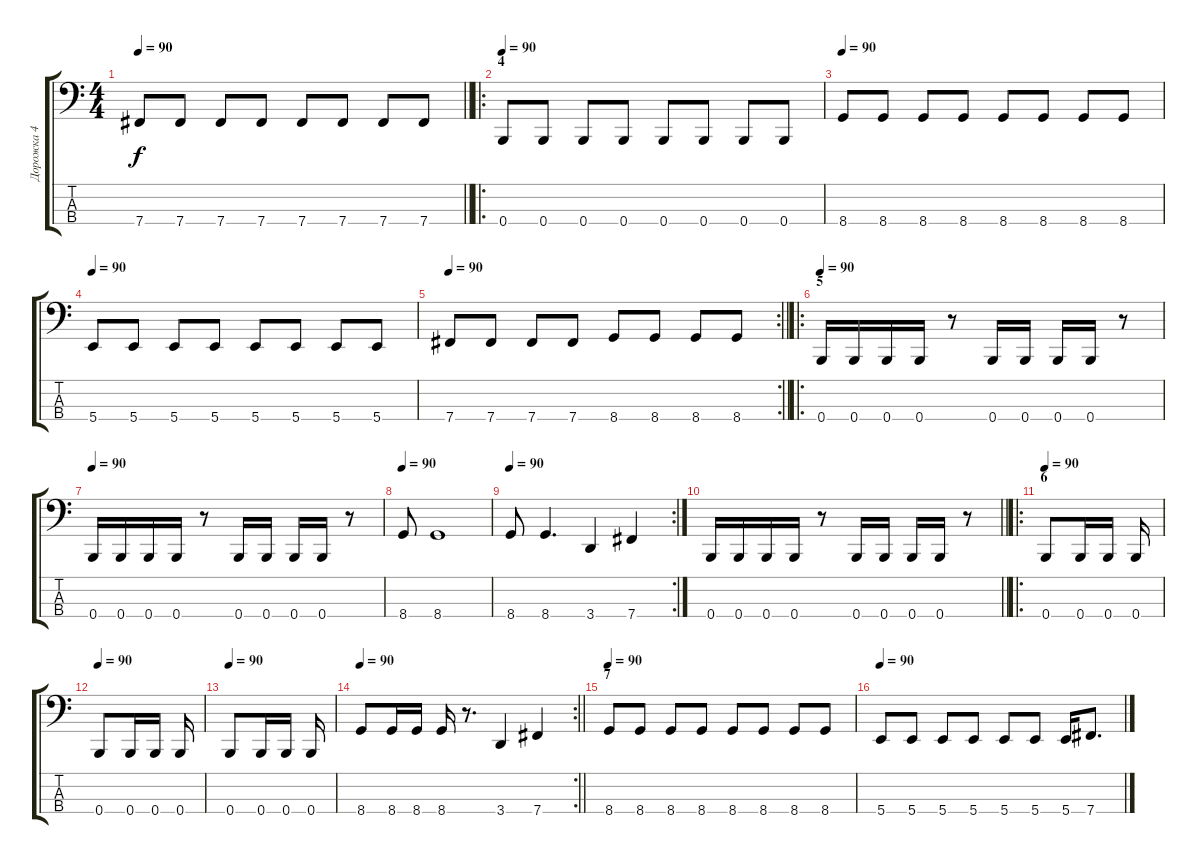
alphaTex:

\track ("Дорожка 4" "Дорожка 4") {solo instrument electricbassfinger}
\staff {score tabs}
\tuning (E2 B1 Gb1 B0) {hide}
\ts (4 4)
\tempo 90
\clef f4
\barLineRight lightlight
\ks c
7.4.8{dy f} 7.4.8 7.4.8 7.4.8 7.4.8 7.4.8 7.4.8 7.4.8 |
\ro
\section ("" "4")
\tempo 90
0.4.8 0.4.8 0.4.8 0.4.8 0.4.8 0.4.8 0.4.8 0.4.8 |
\tempo 90
8.4.8 8.4.8 8.4.8 8.4.8 8.4.8 8.4.8 8.4.8 8.4.8 |
\tempo 90
5.4.8 5.4.8 5.4.8 5.4.8 5.4.8 5.4.8 5.4.8 5.4.8 |
\rc 2
\tempo 90
\barLineRight lightlight
7.4.8 7.4.8 7.4.8 7.4.8 8.4.8 8.4.8 8.4.8 8.4.8 |
\ro
\section ("" "5")
\tempo 90
0.4.16 0.4.16 0.4.16 0.4.16 r.8 0.4.16 0.4.16 0.4.16 0.4.16 r.8 |
\tempo 90
0.4.16 0.4.16 0.4.16 0.4.16 r.8 0.4.16 0.4.16 0.4.16 0.4.16 r.8 |
\tempo 90
8.4.8 8.4.1 |
\rc 2
\tempo 90
8.4.8 8.4.4{d} 3.4.4 7.4.4 |
\barLineRight lightlight
0.4.16 0.4.16 0.4.16 0.4.16 r.8 0.4.16 0.4.16 0.4.16 0.4.16 r.8 |
\ro
\section ("" "6")
\tempo 90
0.4.8 0.4.16 0.4.16 0.4.16 |
\tempo 90
0.4.8 0.4.16 0.4.16 0.4.16 |
\tempo 90
0.4.8 0.4.16 0.4.16 0.4.16 |
\rc 2
\tempo 90
\barLineRight lightlight
8.4.8 8.4.16 8.4.16 8.4.16 r.8{d} 3.4.4 7.4.4 |
\section ("" "7")
\tempo 90
8.4.8 8.4.8 8.4.8 8.4.8 8.4.8 8.4.8 8.4.8 8.4.8 |
\tempo 90
5.4.8 5.4.8 5.4.8 5.4.8 5.4.8 5.4.8 5.4.16 7.4.8{d}
